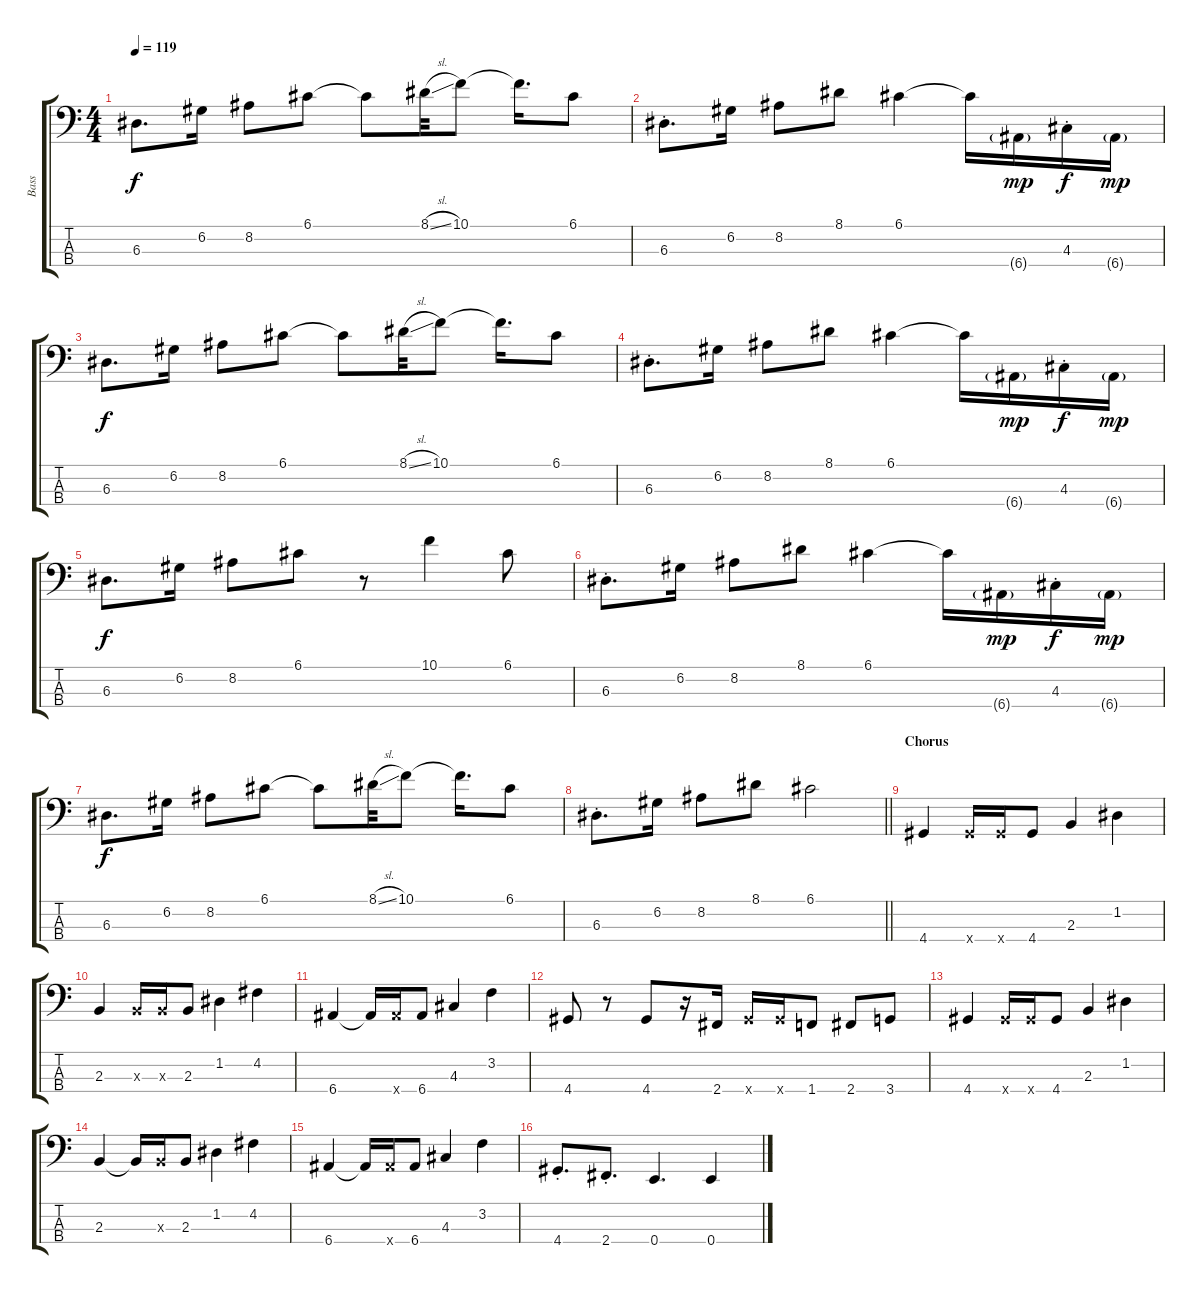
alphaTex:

\track ("Bass" "Bass") {instrument electricbassfinger}
\staff {score tabs}
\tuning (G2 D2 A1 E1) {hide}
\ts (4 4)
\tempo 119
\clef f4
\ks c
6.3.8{d dy f} 6.2.16 8.2.8 6.1.8 6.1{t}.8 8.1{sl}.32 10.1.8 10.1{t}.16{d} 6.1.8 |
6.3{st}.8{d} 6.2.16 8.2.8 8.1.8 6.1.4 6.1{t}.16 6.4{g}.16{dy mp} 4.3{st}.16{dy f} 6.4{g}.16{dy mp} |
6.3.8{d dy f} 6.2.16 8.2.8 6.1.8 6.1{t}.8 8.1{sl}.32 10.1.8 10.1{t}.16{d} 6.1.8 |
6.3{st}.8{d} 6.2.16 8.2.8 8.1.8 6.1.4 6.1{t}.16 6.4{g}.16{dy mp} 4.3{st}.16{dy f} 6.4{g}.16{dy mp} |
6.3.8{d dy f} 6.2.16 8.2.8 6.1.8 r.8 10.1.4 6.1.8 |
6.3{st}.8{d} 6.2.16 8.2.8 8.1.8 6.1.4 6.1{t}.16 6.4{g}.16{dy mp} 4.3{st}.16{dy f} 6.4{g}.16{dy mp} |
6.3.8{d dy f} 6.2.16 8.2.8 6.1.8 6.1{t}.8 8.1{sl}.32 10.1.8 10.1{t}.16{d} 6.1.8 |
\barLineRight lightlight
6.3{st}.8{d} 6.2.16 8.2.8 8.1.8 6.1.2 |
\section ("" "Chorus")
4.4.4 4.4{x}.16 4.4{x}.16 4.4.8 2.3.4 1.2.4 |
2.3.4 2.3{x}.16 2.3{x}.16 2.3.8 1.2.4 4.2.4 |
6.4.4 6.4{t}.16 6.4{x}.16 6.4.8 4.3.4 3.2.4 |
4.4.8 r.8 4.4.8 r.16 2.4.16 4.4{x}.16 4.4{x}.16 1.4.8 2.4.8 3.4.8 |
4.4.4 4.4{x}.16 4.4{x}.16 4.4.8 2.3.4 1.2.4 |
2.3.4 2.3{t}.16 2.3{x}.16 2.3.8 1.2.4 4.2.4 |
6.4.4 6.4{t}.16 6.4{x}.16 6.4.8 4.3.4 3.2.4 |
4.4{st}.8{d} 2.4{st}.8{d} 0.4.4{d} 0.4.4
